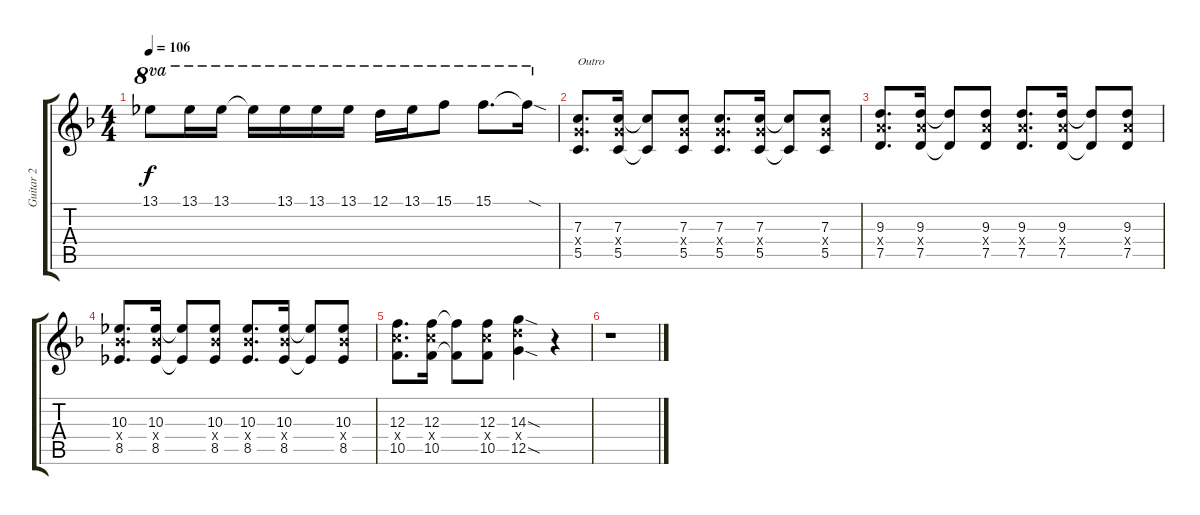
\track ("Guitar 2" "Guitar 2") {instrument distortionguitar}
\staff {score tabs}
\tuning (D4 A3 F3 C3 G2 C2) {hide}
\ts (4 4)
\tempo 106
\clef g2
\ks f
13.1.8{ot 8va dy f} 13.1.16{ot 8va} 13.1.16{ot 8va} 13.1{t}.16{ot 8va} 13.1.16{ot 8va} 13.1.16{ot 8va} 13.1.16{ot 8va} 12.1.16{ot 8va} 13.1.16{ot 8va} 15.1.8{ot 8va} 15.1.8{d ot 8va} 15.1{sod t}.16{ot 8va} |
(7.3 7.4{x} 5.5).8{d txt "Outro"} (7.3 7.4{x} 5.5).16 (7.3{t} 5.5{t}).8 (7.3 7.4{x} 5.5).8 (7.3 7.4{x} 5.5).8{d} (7.3 7.4{x} 5.5).16 (7.3{t} 5.5{t}).8 (7.3 7.4{x} 5.5).8 |
(9.3 9.4{x} 7.5).8{d} (9.3 9.4{x} 7.5).16 (9.3{t} 7.5{t}).8 (9.3 9.4{x} 7.5).8 (9.3 9.4{x} 7.5).8{d} (9.3 9.4{x} 7.5).16 (9.3{t} 7.5{t}).8 (9.3 9.4{x} 7.5).8 |
(10.3 10.4{x} 8.5).8{d} (10.3 10.4{x} 8.5).16 (10.3{t} 8.5{t}).8 (10.3 10.4{x} 8.5).8 (10.3 10.4{x} 8.5).8{d} (10.3 10.4{x} 8.5).16 (10.3{t} 8.5{t}).8 (10.3 10.4{x} 8.5).8 |
(12.3 12.4{x} 10.5).8{d} (12.3 12.4{x} 10.5).16 (12.3{t} 10.5{t}).8 (12.3 12.4{x} 10.5).8 (14.3{sod} 14.4{x} 12.5{sod}).4 r.4 |
r.1
